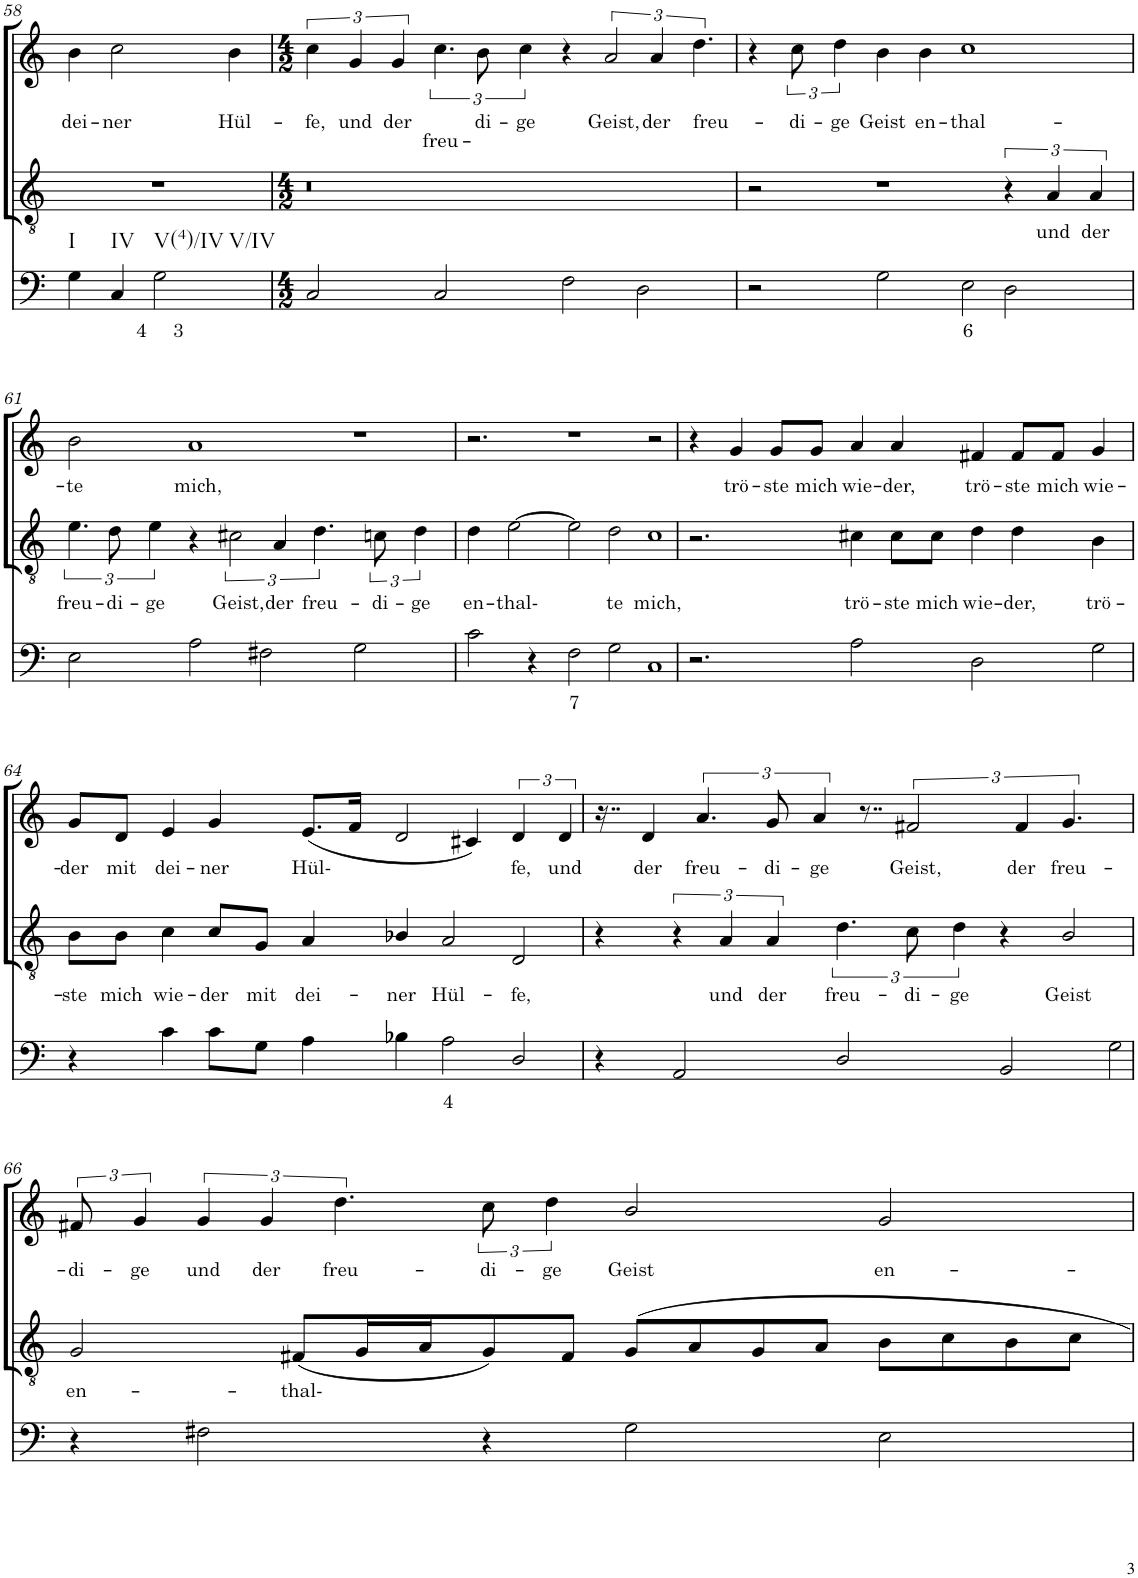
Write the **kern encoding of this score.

**kern	**text	**kern	**text	**kern	**text
*part3	*part3	*part2	*part2	*part1	*part1
*staff3	*staff3	*staff2	*staff2	*staff1	*staff1
*I"Continuo	*	*I"Tenor	*	*I"Soprano	*
!!LO:PB:g=z
*clefF4	*	*clefGv2	*	*clefG2	*
*k[]	*	*k[]	*	*k[]	*
*M4/4	*	*M4/4	*	*M4/4	*
=58	=58	=58	=58	=58	=58
!LO:TX:b:t=I	!	!	!	!	!
!	!	!	!	!	!LO:LY:b
4G\	.	1r	.	4b\	dei-
!LO:TX:b:t=IV	!	!	!	!	!
!	!	!	!	!	!LO:LY:b
4C/	.	.	.	2cc\	ner
!LO:TX:b:t=V(4)/IV	!	!	!	!	!
!LO:TX:b:t=V/IV	!	!	!	!	!
!	!LO:LY:b	!	!	!	!
2G\	4 3	.	.	.	.
!	!	!	!	!	!LO:LY:b
.	.	.	.	4b\	Hül-
=59	=59	=59	=59	=59	=59
*M4/2	*	*M4/2	*	*M4/2	*
!	!	!	!	!	!LO:LY:b
2C/	.	0r	.	6cc\	fe,
!	!	!	!	!	!LO:LY:b
.	.	.	.	6g/	und
!	!	!	!	!	!LO:LY:b
.	.	.	.	6g/	der
!	!	!	!	!	!LO:LY:b
2C/	.	.	.	6.cc\	freu-
!	!	!	!	!	!LO:LY:b
.	.	.	.	12b\	di-
!	!	!	!	!	!LO:LY:b
.	.	.	.	6cc\	ge
2F\	.	.	.	4r	.
!	!	!	!	!	!LO:LY:b
.	.	.	.	3a/	Geist,
2D\	.	.	.	.	.
!	!	!	!	!	!LO:LY:b
.	.	.	.	6a/	der
!	!	!	!	!	!LO:LY:b
.	.	.	.	6.dd\	freu-
=60	=60	=60	=60	=60	=60
2r	.	2r	.	4r	.
!	!	!	!	!	!LO:LY:b
.	.	.	.	12cc\	di-
!	!	!	!	!	!LO:LY:b
.	.	.	.	6dd\	ge
!	!	!	!	!	!LO:LY:b
2G\	.	1r	.	4b\	Geist
!	!	!	!	!	!LO:LY:b
.	.	.	.	4b\	en-
!	!LO:LY:b	!	!	!	!LO:LY:b
2E\	6	.	.	1cc	thal-
2D\	.	6r	.	.	.
!	!	!	!LO:LY:b	!	!
.	.	6A/	und	.	.
!	!	!	!LO:LY:b	!	!
.	.	6A/	der	.	.
!!LO:LB:g=z
=61	=61	=61	=61	=61	=61
!	!	!	!LO:LY:b	!	!LO:LY:b
2E\	.	6.e\	freu-	2b\	te
!	!	!	!LO:LY:b	!	!
.	.	12d\	di-	.	.
!	!	!	!LO:LY:b	!	!
.	.	6e\	ge	.	.
!	!	!	!	!	!LO:LY:b
2A\	.	4r	.	1a	mich,
!	!	!	!LO:LY:b	!	!
.	.	3c#X\	Geist,	.	.
2F#X\	.	.	.	.	.
!	!	!	!LO:LY:b	!	!
.	.	6A/	der	.	.
!	!	!	!LO:LY:b	!	!
.	.	6.d\	freu-	.	.
2G\	.	4ryy	.	2r	.
!	!	!	!LO:LY:b	!	!
.	.	12cn\	di-	.	.
!	!	!	!LO:LY:b	!	!
.	.	6d\	ge	.	.
=62	=62	=62	=62	=62	=62
!	!	!	!LO:LY:b	!	!
2c\	.	4d\	en-	2.r	.
!	!	!	!LO:LY:b	!	!
.	.	[2e\	thal-	.	.
4r	.	.	.	.	.
!	!LO:LY:b	!	!	!	!
2F\	7	2e\]	.	2r	.
!	!	!	!LO:LY:b	!	!
2G\	.	2d\	te	1r	.
!	!	!	!LO:LY:b	!	!
[4C	.	[4c	mich,	.	.
2ryy	.	2ryy	.	.	.
.	.	.	.	4r	.
=63	=63	=63	=63	=63	=63
2.r	.	2.r	.	4r	.
.	.	.	.	4r	.
!	!	!	!	!	!LO:LY:b
.	.	.	.	4g/	trö-
!	!	!	!	!	!LO:LY:b
2.C]	.	2.c]	.	8g/L	ste
!	!	!	!	!	!LO:LY:b
.	.	.	.	8g/J	mich
!	!	!	!	!	!LO:LY:b
.	.	.	.	4a/	wie-
!	!	!	!	!	!LO:LY:b
.	.	.	.	4a/	der,
!	!	!	!LO:LY:b	!	!LO:LY:b
2A\	.	4c#X\	trö-	4f#X/	trö-
!	!	!	!LO:LY:b	!	!LO:LY:b
.	.	8c#\L	ste	8f#/L	ste
!	!	!	!LO:LY:b	!	!LO:LY:b
.	.	8c#\J	mich	8f#/J	mich
!	!	!	!LO:LY:b	!	!LO:LY:b
2D\	.	4d\	wie-	4g/	wie-
!	!	!	!LO:LY:b	!	!
.	.	4d\	der,	2ryy	.
!	!	!	!LO:LY:b	!	!
[4G\	.	4B\	trö-	.	.
!!LO:LB:g=z
=64	=64	=64	=64	=64	=64
!	!	!	!LO:LY:b	!	!LO:LY:b
4r	.	8B\L	ste	8g/L	der
!	!	!	!LO:LY:b	!	!LO:LY:b
.	.	8B\J	mich	8d/J	mit
!	!	!	!LO:LY:b	!	!LO:LY:b
4G\]	.	4c\	wie-	4e/	dei-
!	!	!	!LO:LY:b	!	!LO:LY:b
4c\	.	8c/L	der	4g/	ner
!	!	!	!LO:LY:b	!	!
.	.	8G/J	mit	.	.
!	!	!	!LO:LY:b	!	!LO:LY:b
8c\L	.	4A/	dei-	(8.e/L	Hül-
8G\J	.	.	.	.	.
.	.	.	.	16f/Jk	.
!	!	!	!LO:LY:b	!	!
4A\	.	4B-X/	ner	2d/	.
!	!	!	!LO:LY:b	!	!
4B-X\	.	2A/	Hül-	.	.
!	!LO:LY:b	!	!	!	!
2A\	4	.	.	4c#X/)	.
!	!	!	!LO:LY:b	!	!LO:LY:b
.	.	[4D/	fe,	6d/	fe,
!	!	!	!	!	!LO:LY:b
.	.	.	.	[12d/	und
[4D/	.	4ryy	.	4ryy	.
=65	=65	=65	=65	=65	=65
!	!	!	!	!LO:N:vis=16..	!
4r	.	4r	.	12r	.
.	.	.	.	12d/]	.
!	!	!	!	!	!LO:LY:b
.	.	.	.	4d/	der
4D/]	.	4D/]	.	.	.
!	!	!	!	!	!LO:LY:b
.	.	.	.	6.a/	freu-
2AA/	.	6r	.	.	.
!	!	!	!LO:LY:b	!	!LO:LY:b
.	.	6A/	und	12g/	di-
!	!	!	!	!	!LO:LY:b
.	.	.	.	6a/	ge
!	!	!	!LO:LY:b	!	!
.	.	6A/	der	.	.
!	!	!	!	!LO:N:vis=8..	!
.	.	.	.	6r	.
!	!	!	!LO:LY:b	!	!
2D/	.	6.d\	freu-	.	.
!	!	!	!	!	!LO:LY:b
.	.	.	.	3f#X/	Geist,
!	!	!	!LO:LY:b	!	!
.	.	12c\	di-	.	.
!	!	!	!LO:LY:b	!	!
.	.	6d\	ge	.	.
!	!	!	!	!	!LO:LY:b
.	.	.	.	6f#/	der
2BB/	.	4r	.	.	.
!	!	!	!	!	!LO:LY:b
.	.	.	.	6.g/	freu-
!	!	!	!LO:LY:b	!	!
.	.	2B/	Geist	.	.
.	.	.	.	12%5ryy	.
[4G\	.	.	.	.	.
!!LO:LB:g=z
=66	=66	=66	=66	=66	=66
!	!	!	!LO:LY:b	!	!LO:LY:b
4r	.	2G/	en-	12f#X/	di-
!	!	!	!	!	!LO:LY:b
.	.	.	.	6g/	ge
!	!	!	!	!	!LO:LY:b
4G\]	.	.	.	6g/	und
!	!	!	!	!	!LO:LY:b
.	.	.	.	6g/	der
!	!	!	!LO:LY:b	!	!
2F#X\	.	(8F#X/L	thal-	.	.
!	!	!	!	!	!LO:LY:b
.	.	.	.	[6dd\	freu-
.	.	16G/L	.	.	.
.	.	16A/J	.	.	.
!	!	!	!	!	!LO:LY:b
.	.	8G/)	.	12cc\	di-
.	.	.	.	12dd\]	.
.	.	8F#/J	.	.	.
!	!	!	!	!	!LO:LY:b
.	.	.	.	6dd\	ge
4r	.	8G/L	.	.	.
!	!	!	!	!	!LO:LY:b
.	.	.	.	2b/	Geist
.	.	8A/	.	.	.
2G\	.	8G/	.	.	.
.	.	8A/J	.	.	.
.	.	8B\L	.	.	.
!	!	!	!	!	!LO:LY:b
.	.	.	.	2g/	en-
.	.	8c\	.	.	.
2E\	.	8B\	.	.	.
.	.	8c\J	.	.	.
.	.	4ryy	.	.	.
.	.	.	.	6ryy	.
=	=	=	=	=	=
*-	*-	*-	*-	*-	*-
